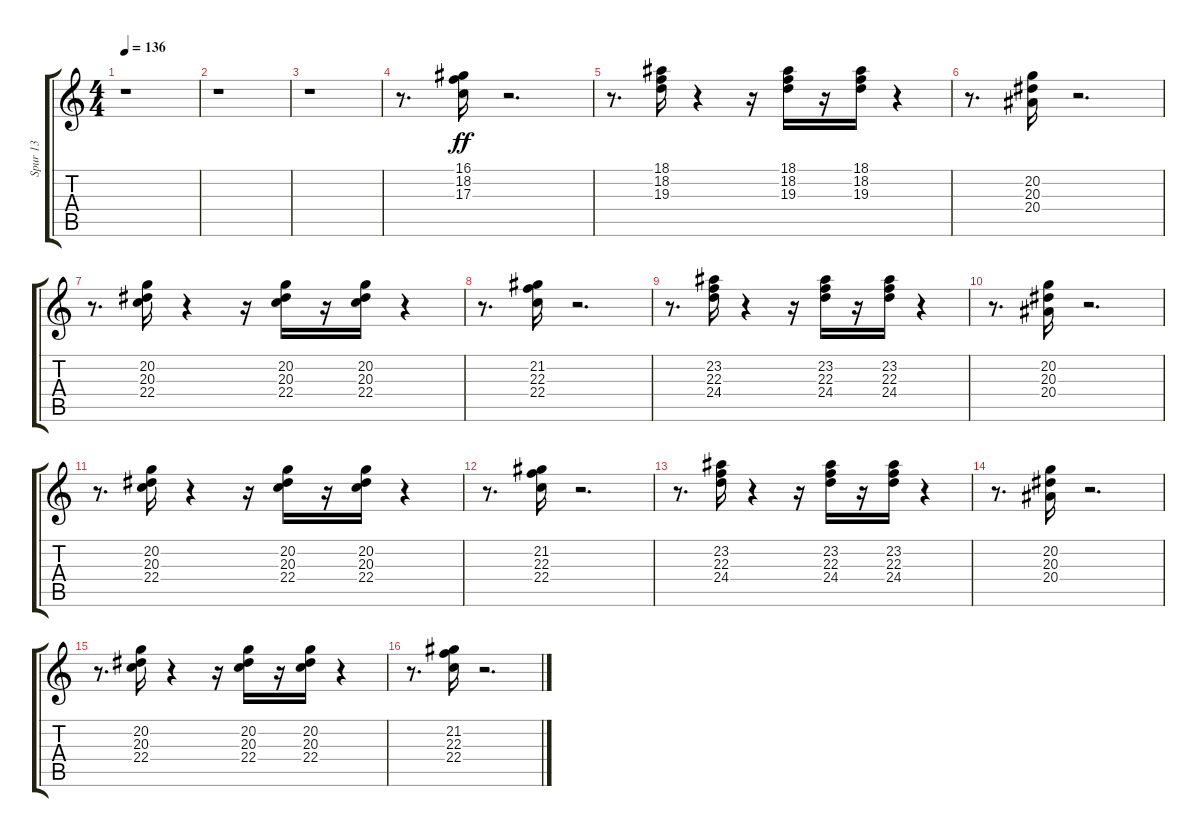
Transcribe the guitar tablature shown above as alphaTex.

\track ("Spur 13" "Spur 13") {instrument percussiveorgan}
\staff {score tabs}
\tuning (E4 B3 G3 D3 A2 E2) {hide}
\ts (4 4)
\tempo 136
\clef g2
\ks c
r.1{dy f} |
r.1 |
r.1 |
r.8{d} (16.1 18.2 17.3).16{dy ff} r.2{d} |
r.8{d} (18.1 18.2 19.3).16 r.4 r.16 (18.1 18.2 19.3).16 r.16 (18.1 18.2 19.3).16 r.4 |
r.8{d} (20.2 20.3 20.4).16 r.2{d} |
r.8{d} (20.2 20.3 22.4).16 r.4 r.16 (20.2 20.3 22.4).16 r.16 (20.2 20.3 22.4).16 r.4 |
r.8{d} (21.2 22.3 22.4).16 r.2{d} |
r.8{d} (23.2 22.3 24.4).16 r.4 r.16 (23.2 22.3 24.4).16 r.16 (23.2 22.3 24.4).16 r.4 |
r.8{d} (20.2 20.3 20.4).16 r.2{d} |
r.8{d} (20.2 20.3 22.4).16 r.4 r.16 (20.2 20.3 22.4).16 r.16 (20.2 20.3 22.4).16 r.4 |
r.8{d} (21.2 22.3 22.4).16 r.2{d} |
r.8{d} (23.2 22.3 24.4).16 r.4 r.16 (23.2 22.3 24.4).16 r.16 (23.2 22.3 24.4).16 r.4 |
r.8{d} (20.2 20.3 20.4).16 r.2{d} |
r.8{d} (20.2 20.3 22.4).16 r.4 r.16 (20.2 20.3 22.4).16 r.16 (20.2 20.3 22.4).16 r.4 |
r.8{d} (21.2 22.3 22.4).16 r.2{d}
